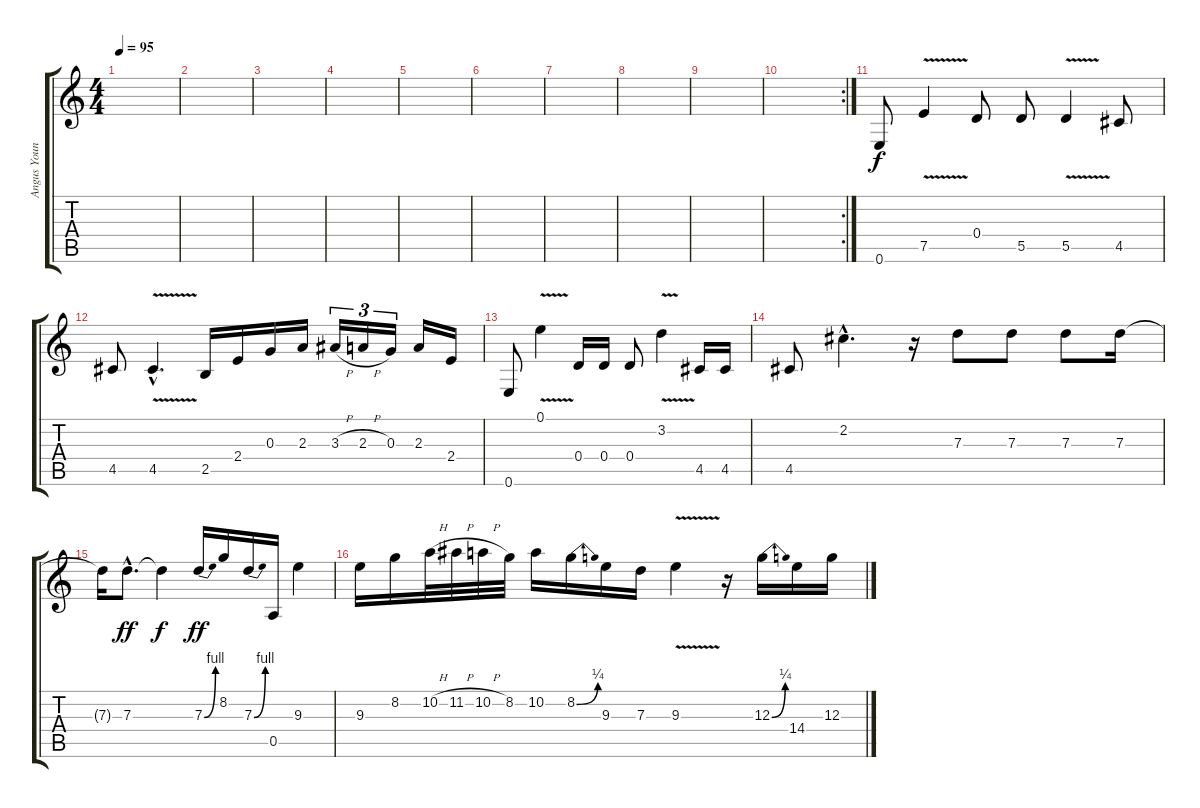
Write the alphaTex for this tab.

\track ("Angus Young solo" "Angus Youn") {instrument overdrivenguitar}
\staff {score tabs}
\tuning (E4 B3 G3 D3 A2 E2) {hide}
\ts (4 4)
\tempo 95
\clef g2
\ks c
|
|
|
|
|
|
|
|
|
\rc 2
|
0.6.8 7.5{v}.4 0.4.8 5.5.8 5.5{v}.4 4.5.8 |
4.5.8 4.5{v hac}.4{d} 2.5.16 2.4.16 0.3.16 2.3.16 3.3{h}.16{tu (3 2)} 2.3{h}.16{tu (3 2)} 0.3.16{tu (3 2)} 2.3.16 2.4.16 |
0.6.8 0.1{v}.4 0.4.16 0.4.16 0.4.8 3.2{v}.4 4.5.16 4.5.16 |
4.5.8 2.2{hac}.4{d} r.16 7.3.8 7.3.8 7.3.8 7.3.16 |
7.3{t}.16{dy f} 7.3{hac}.8{d dy ff} 7.3{t}.4{dy f} 7.3{be (bend 0 0 60 4)}.16{dy ff} 8.2.16 7.3{be (bend 0 0 60 4)}.16 0.5.16 9.3.4 |
9.3.16 8.2.16 10.2{h}.32 11.2{h}.32 10.2{h}.32 8.2.32 10.2.16 8.2{be (bend 0 0 60 1)}.16 9.3.16 7.3.16 9.3{v}.4 r.16 12.3{be (bend 0 0 60 1)}.16 14.4.16 12.3.16
